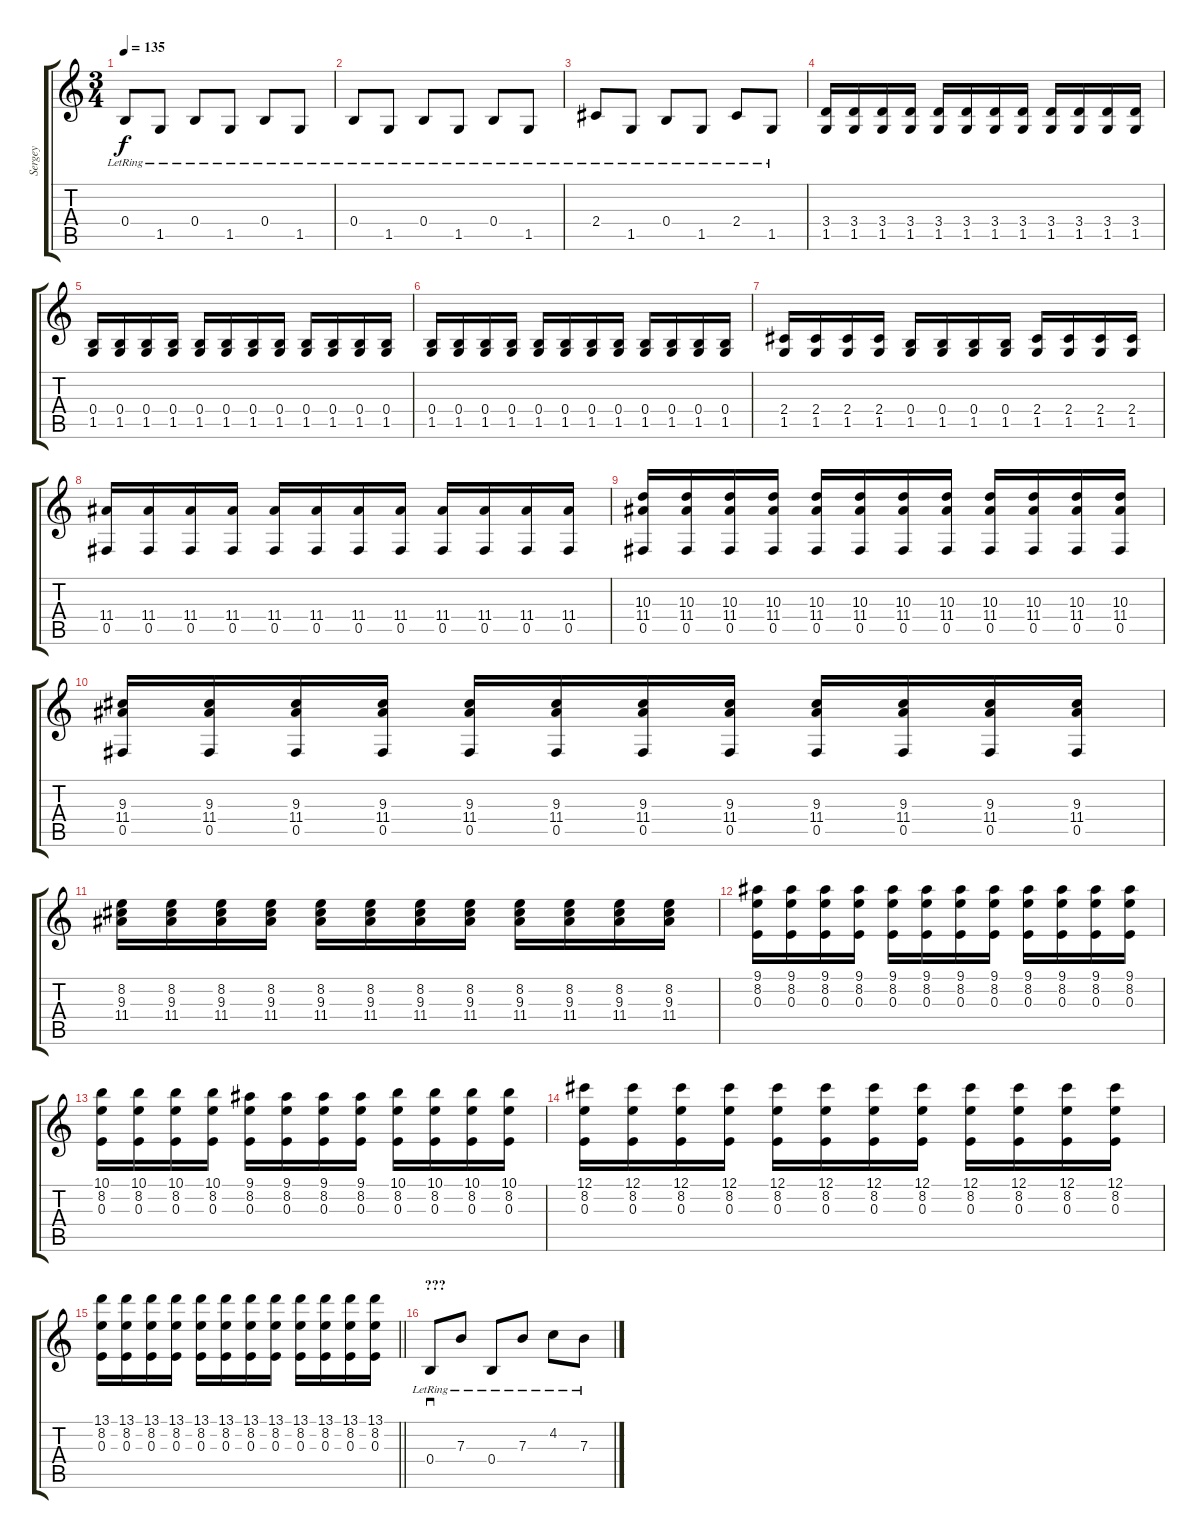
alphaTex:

\track ("Sergey" "Sergey") {instrument distortionguitar}
\staff {score tabs}
\tuning (Db4 Ab3 E3 B2 Gb2 Db2) {hide}
\ts (3 4)
\tempo 135
\clef g2
\ks c
0.4{lr}.8{dy f} 1.5{lr}.8 0.4{lr}.8 1.5{lr}.8 0.4{lr}.8 1.5{lr}.8 |
0.4{lr}.8 1.5{lr}.8 0.4{lr}.8 1.5{lr}.8 0.4{lr}.8 1.5{lr}.8 |
2.4{lr}.8 1.5{lr}.8 0.4{lr}.8 1.5{lr}.8 2.4{lr}.8 1.5{lr}.8 |
(3.4 1.5).16 (3.4 1.5).16 (3.4 1.5).16 (3.4 1.5).16 (3.4 1.5).16 (3.4 1.5).16 (3.4 1.5).16 (3.4 1.5).16 (3.4 1.5).16 (3.4 1.5).16 (3.4 1.5).16 (3.4 1.5).16 |
(0.4 1.5).16 (0.4 1.5).16 (0.4 1.5).16 (0.4 1.5).16 (0.4 1.5).16 (0.4 1.5).16 (0.4 1.5).16 (0.4 1.5).16 (0.4 1.5).16 (0.4 1.5).16 (0.4 1.5).16 (0.4 1.5).16 |
(0.4 1.5).16 (0.4 1.5).16 (0.4 1.5).16 (0.4 1.5).16 (0.4 1.5).16 (0.4 1.5).16 (0.4 1.5).16 (0.4 1.5).16 (0.4 1.5).16 (0.4 1.5).16 (0.4 1.5).16 (0.4 1.5).16 |
(2.4 1.5).16 (2.4 1.5).16 (2.4 1.5).16 (2.4 1.5).16 (0.4 1.5).16 (0.4 1.5).16 (0.4 1.5).16 (0.4 1.5).16 (2.4 1.5).16 (2.4 1.5).16 (2.4 1.5).16 (2.4 1.5).16 |
(11.4 0.5).16 (11.4 0.5).16 (11.4 0.5).16 (11.4 0.5).16 (11.4 0.5).16 (11.4 0.5).16 (11.4 0.5).16 (11.4 0.5).16 (11.4 0.5).16 (11.4 0.5).16 (11.4 0.5).16 (11.4 0.5).16 |
(10.3 11.4 0.5).16 (10.3 11.4 0.5).16 (10.3 11.4 0.5).16 (10.3 11.4 0.5).16 (10.3 11.4 0.5).16 (10.3 11.4 0.5).16 (10.3 11.4 0.5).16 (10.3 11.4 0.5).16 (10.3 11.4 0.5).16 (10.3 11.4 0.5).16 (10.3 11.4 0.5).16 (10.3 11.4 0.5).16 |
(9.3 11.4 0.5).16 (9.3 11.4 0.5).16 (9.3 11.4 0.5).16 (9.3 11.4 0.5).16 (9.3 11.4 0.5).16 (9.3 11.4 0.5).16 (9.3 11.4 0.5).16 (9.3 11.4 0.5).16 (9.3 11.4 0.5).16 (9.3 11.4 0.5).16 (9.3 11.4 0.5).16 (9.3 11.4 0.5).16 |
(8.2 9.3 11.4).16 (8.2 9.3 11.4).16 (8.2 9.3 11.4).16 (8.2 9.3 11.4).16 (8.2 9.3 11.4).16 (8.2 9.3 11.4).16 (8.2 9.3 11.4).16 (8.2 9.3 11.4).16 (8.2 9.3 11.4).16 (8.2 9.3 11.4).16 (8.2 9.3 11.4).16 (8.2 9.3 11.4).16 |
(9.1 8.2 0.3).16 (9.1 8.2 0.3).16 (9.1 8.2 0.3).16 (9.1 8.2 0.3).16 (9.1 8.2 0.3).16 (9.1 8.2 0.3).16 (9.1 8.2 0.3).16 (9.1 8.2 0.3).16 (9.1 8.2 0.3).16 (9.1 8.2 0.3).16 (9.1 8.2 0.3).16 (9.1 8.2 0.3).16 |
(10.1 8.2 0.3).16 (10.1 8.2 0.3).16 (10.1 8.2 0.3).16 (10.1 8.2 0.3).16 (9.1 8.2 0.3).16 (9.1 8.2 0.3).16 (9.1 8.2 0.3).16 (9.1 8.2 0.3).16 (10.1 8.2 0.3).16 (10.1 8.2 0.3).16 (10.1 8.2 0.3).16 (10.1 8.2 0.3).16 |
(12.1 8.2 0.3).16 (12.1 8.2 0.3).16 (12.1 8.2 0.3).16 (12.1 8.2 0.3).16 (12.1 8.2 0.3).16 (12.1 8.2 0.3).16 (12.1 8.2 0.3).16 (12.1 8.2 0.3).16 (12.1 8.2 0.3).16 (12.1 8.2 0.3).16 (12.1 8.2 0.3).16 (12.1 8.2 0.3).16 |
\barLineRight lightlight
(13.1 8.2 0.3).16 (13.1 8.2 0.3).16 (13.1 8.2 0.3).16 (13.1 8.2 0.3).16 (13.1 8.2 0.3).16 (13.1 8.2 0.3).16 (13.1 8.2 0.3).16 (13.1 8.2 0.3).16 (13.1 8.2 0.3).16 (13.1 8.2 0.3).16 (13.1 8.2 0.3).16 (13.1 8.2 0.3).16 |
\section ("" "???")
0.4{lr}.8{sd} 7.3{lr}.8 0.4{lr}.8 7.3{lr}.8 4.2{lr}.8 7.3{lr}.8
